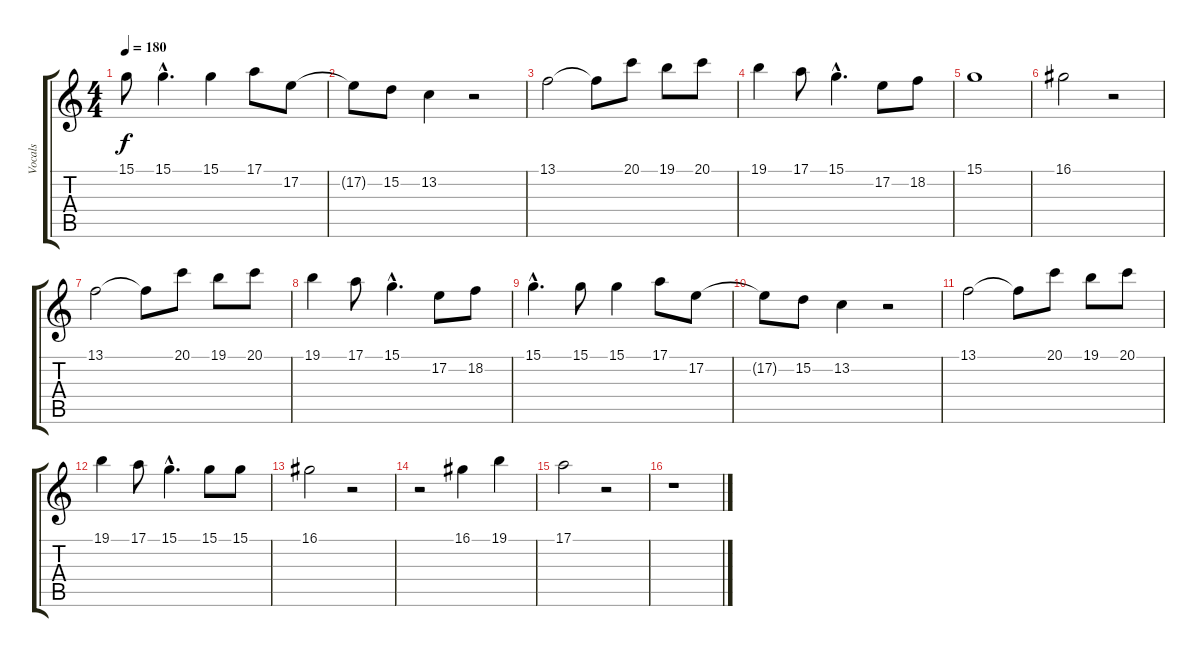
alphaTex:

\track ("Vocals" "Vocals") {instrument englishhorn}
\staff {score tabs}
\tuning (E4 B3 G3 D3 A2 E2) {hide}
\ts (4 4)
\tempo 180
\clef g2
\ks c
15.1.8{dy f} 15.1{hac}.4{d} 15.1.4 17.1.8 17.2.8 |
17.2{t}.8 15.2.8 13.2.4 r.2 |
13.1.2 13.1{t}.8 20.1.8 19.1.8 20.1.8 |
19.1.4 17.1.8 15.1{hac}.4{d} 17.2.8 18.2.8 |
15.1.1 |
16.1.2 r.2 |
13.1.2 13.1{t}.8 20.1.8 19.1.8 20.1.8 |
19.1.4 17.1.8 15.1{hac}.4{d} 17.2.8 18.2.8 |
15.1{hac}.4{d} 15.1.8 15.1.4 17.1.8 17.2.8 |
17.2{t}.8 15.2.8 13.2.4 r.2 |
13.1.2 13.1{t}.8 20.1.8 19.1.8 20.1.8 |
19.1.4 17.1.8 15.1{hac}.4{d} 15.1.8 15.1.8 |
16.1.2 r.2 |
r.2 16.1.4 19.1.4 |
17.1.2 r.2 |
r.1
